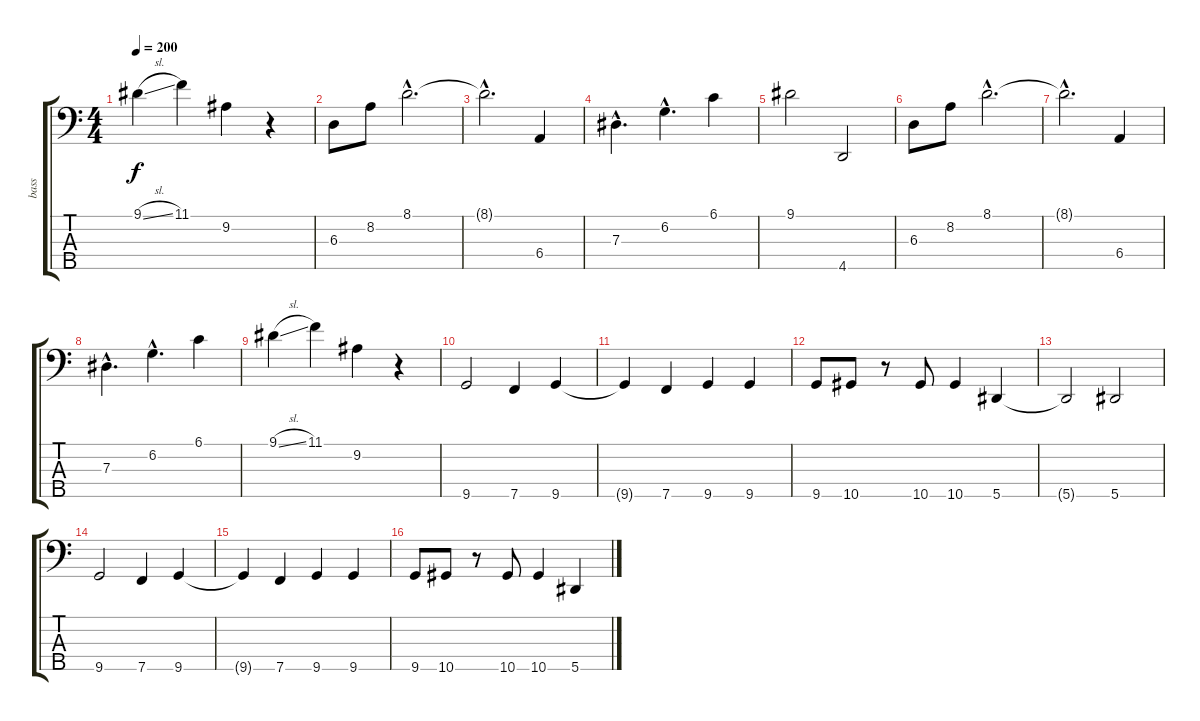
\track ("bass" "bass") {instrument electricbassfinger}
\staff {score tabs}
\tuning (Gb2 Db2 Ab1 Eb1 Bb0) {hide}
\ts (4 4)
\tempo 200
\clef f4
\ks c
9.1{sl}.4{dy f} 11.1.4 9.2.4 r.4 |
6.3.8 8.2.8 8.1{hac}.2{d} |
8.1{hac t}.2{d} 6.4.4 |
7.3{hac}.4{d} 6.2{hac}.4{d} 6.1.4 |
9.1.2 4.5.2 |
6.3.8 8.2.8 8.1{hac}.2{d} |
8.1{hac t}.2{d} 6.4.4 |
7.3{hac}.4{d} 6.2{hac}.4{d} 6.1.4 |
9.1{sl}.4 11.1.4 9.2.4 r.4 |
9.5.2{instrument slapbass1} 7.5.4 9.5.4 |
9.5{t}.4 7.5.4 9.5.4 9.5.4 |
9.5.8 10.5.8 r.8 10.5.8 10.5.4 5.5.4 |
5.5{t}.2 5.5.2 |
9.5.2 7.5.4 9.5.4 |
9.5{t}.4 7.5.4 9.5.4 9.5.4 |
9.5.8 10.5.8 r.8 10.5.8 10.5.4 5.5.4
